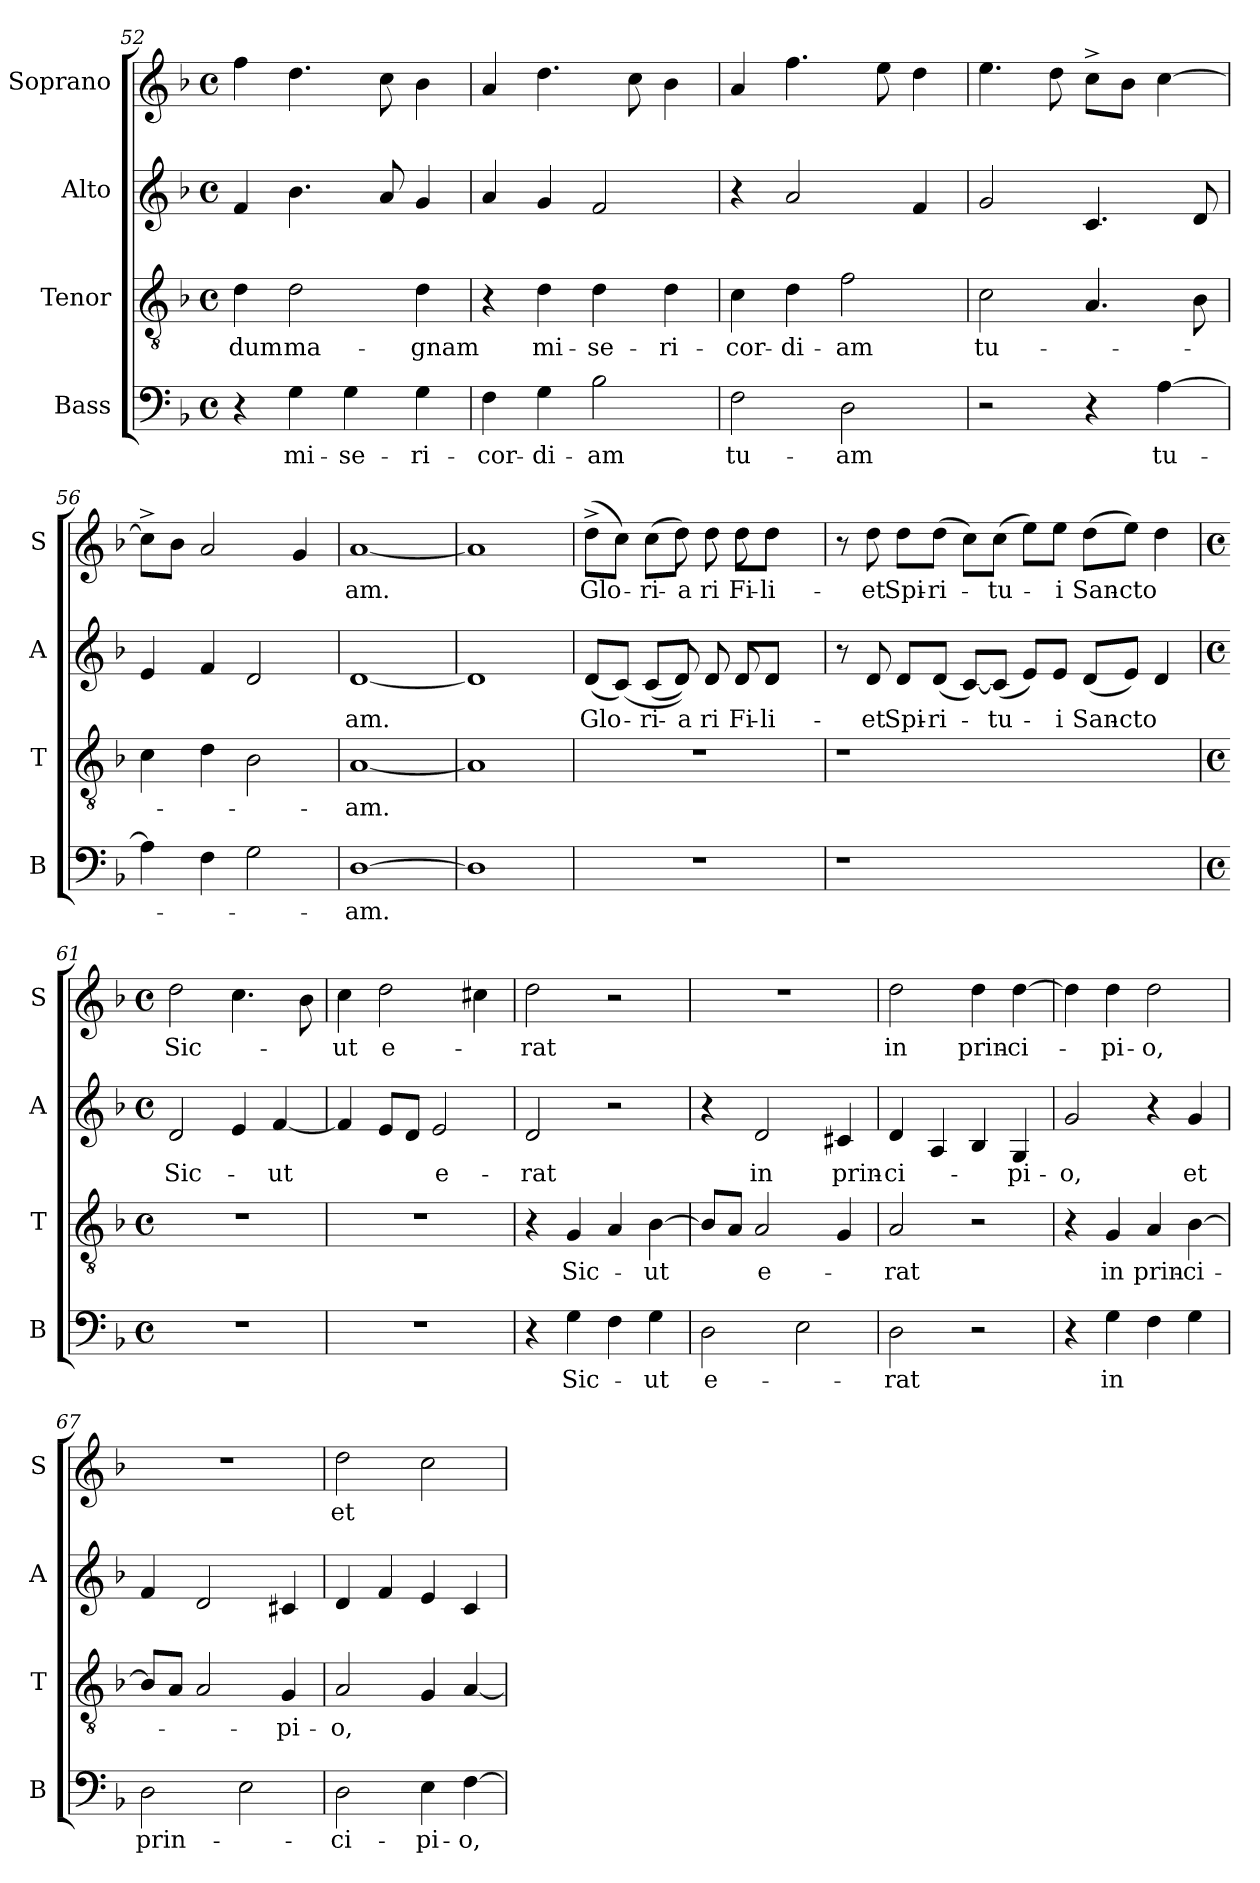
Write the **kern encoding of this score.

**kern	**text	**kern	**text	**kern	**text	**kern	**text
*part4	*part4	*part3	*part3	*part2	*part2	*part1	*part1
*staff4	*staff4	*staff3	*staff3	*staff2	*staff2	*staff1	*staff1
*I"Bass	*	*I"Tenor	*	*I"Alto	*	*I"Soprano	*
*I'B	*	*I'T	*	*I'A	*	*I'S	*
*clefF4	*	*clefGv2	*	*clefG2	*	*clefG2	*
*k[b-]	*	*k[b-]	*	*k[b-]	*	*k[b-]	*
*F:	*	*F:	*	*F:	*	*F:	*
*M4/4	*	*M4/4	*	*M4/4	*	*M4/4	*
*met(c)	*	*met(c)	*	*met(c)	*	*met(c)	*
=52	=52	=52	=52	=52	=52	=52	=52
!	!	!	!LO:LY:b:cj	!	!	!	!
4r	.	4d\	-dum	4f/	.	4ff\	.
!	!LO:LY:b	!	!LO:LY:b:cj	!	!	!	!
4G\	mi-	2d\	ma-	4.b-\	.	4.dd\	.
!	!LO:LY:b:rj	!	!	!	!	!	!
4G\	-se-	.	.	.	.	.	.
.	.	.	.	8a/	.	8cc\	.
!	!LO:LY:b:cj	!	!LO:LY:b:cj	!	!	!	!
4G\	-ri-	4d\	-gnam	4g/	.	4b-\	.
!!LO:LB:g=z
=53	=53	=53	=53	=53	=53	=53	=53
!	!LO:LY:b:cj	!	!	!	!	!	!
4F\	-cor-	4r	.	4a/	.	4a/	.
!	!LO:LY:b:cj	!	!LO:LY:b:cj	!	!	!	!
4G\	-di-	4d\	mi-	4g/	.	4.dd\	.
!	!LO:LY:b:cj	!	!LO:LY:b:cj	!	!	!	!
2B-\	-am	4d\	-se-	2f/	.	.	.
.	.	.	.	.	.	8cc\	.
!	!	!	!LO:LY:b:cj	!	!	!	!
.	.	4d\	-ri-	.	.	4b-\	.
=54	=54	=54	=54	=54	=54	=54	=54
!	!LO:LY:b:cj	!	!LO:LY:b:cj	!	!	!	!
2F\	tu-	4c\	-cor-	4r	.	4a/	.
!	!	!	!LO:LY:b:cj	!	!	!	!
.	.	4d\	-di-	2a/	.	4.ff\	.
!	!LO:LY:b:cj	!	!LO:LY:b:cj	!	!	!	!
2D\	-am	2f\	-am	.	.	.	.
.	.	.	.	.	.	8ee\	.
.	.	.	.	4f/	.	4dd\	.
=55	=55	=55	=55	=55	=55	=55	=55
!	!	!	!LO:LY:b:cj	!	!	!	!
2r	.	2c\	tu-	2g/	.	4.ee\	.
.	.	.	.	.	.	8dd\	.
4r	.	4.A/	.	4.c/	.	8cc^<\L	.
.	.	.	.	.	.	8b-\J	.
!	!LO:LY:b:cj	!	!	!	!	!	!
[>4A\	tu-	.	.	.	.	[>4cc\	.
.	.	8B-\	.	8d/	.	.	.
=56	=56	=56	=56	=56	=56	=56	=56
4A\]	.	4c\	.	4e/	.	8cc^<\L]	.
.	.	.	.	.	.	8b-\J	.
4F\	.	4d\	.	4f/	.	2a/	.
2G\	.	2B-\	.	2d/	.	.	.
.	.	.	.	.	.	4g/	.
=57	=57	=57	=57	=57	=57	=57	=57
!	!LO:LY:b:cj	!	!LO:LY:b:cj	!	!LO:LY:b:cj	!	!LO:LY:b:cj
[>1D	-am.	[<1A	-am.	[<1d	-am.	[<1a	-am.
=58	=58	=58	=58	=58	=58	=58	=58
1D]	.	1A]	.	1d]	.	1a]	.
!!LO:PB:g=z
=59	=59	=59	=59	=59	=59	=59	=59
!	!	!	!	!	!LO:LY:b:cj	!	!LO:LY:b:cj
*	*	*	*	*^	*	*^	*
1r	.	1r	.	(<8d/L	4.ryy	Glo-	(>8dd^<\L	4.ryy	Glo-
.	.	.	.	(>8c/J)	.	.	8cc\J)	.	.
!	!	!	!	!	!	!LO:LY:b:cj	!	!	!LO:LY:b:cj
.	.	.	.	(<8c/L	.	-ri-	(>8cc\L	.	-ri-
!	!	!	!	!	!	!LO:LY:b:cj	!	!	!LO:LY:b:cj
.	.	.	.	8d/J))	8d/	-a	8dd\J)	8dd\	-a
!	!	!	!	!	!	!LO:LY:b:cj	!	!	!
!	!	!	!	!	!	!LO:LY:b:rj	!	!	!LO:LY:b:cj
!	!	!	!	!	!	!	!	!	!LO:LY:b:rj
.	.	.	.	8d/	8d/	-ri	8dd\	8dd\	-ri
!	!	!	!	!	!	!LO:LY:b:cj	!	!	!
!	!	!	!	!	!	!LO:LY:b	!	!	!LO:LY:b:cj
!	!	!	!	!	!	!	!	!	!LO:LY:b
.	.	.	.	8d/	8d/L	Fi-	8dd\	8dd\L	Fi-
!	!	!	!	!	!	!LO:LY:b:rj	!	!	!
!	!	!	!	!	!	!LO:LY:b:cj	!	!	!LO:LY:b:rj
!	!	!	!	!	!	!	!	!	!LO:LY:b:cj
.	.	.	.	4d/	8d/J	-li-	4dd\	8dd\J	-li-
.	.	.	.	.	8ryy	.	.	8ryy	.
=60	=60	=60	=60	=60	=60	=60	=60	=60	=60
!LO:N:vis=1	!	!LO:N:vis=1	!	!	!	!	!	!	!
*	*	*	*	*v	*v	*	*	*	*
*	*	*	*	*	*	*v	*v	*
1r	.	1r	.	8r	.	8r	.
!	!	!	!	!	!LO:LY:b:cj	!	!LO:LY:b:cj
.	.	.	.	8d/	et	8dd\	et
!	!	!	!	!	!LO:LY:b:cj	!	!LO:LY:b:cj
.	.	.	.	8d/L	Spi-	8dd\L	Spi-
!	!	!	!	!	!LO:LY:b:rj	!	!LO:LY:b:rj
.	.	.	.	(<8d/J	-ri-	(>8dd\J	-ri-
.	.	.	.	[>8c/L)	.	8cc\L)	.
!	!	!	!	!	!LO:LY:b:cj	!	!LO:LY:b:cj
.	.	.	.	(<8c/J]	-tu-	(>8cc\J	-tu-
.	.	.	.	8e/L)	.	8ee\L)	.
!	!	!	!	!	!LO:LY:b:cj	!	!LO:LY:b:cj
.	.	.	.	8e/J	-i	8ee\J	-i
!	!	!	!	!	!LO:LY:b	!	!LO:LY:b
2ryy	.	2ryy	.	(<8d/L	San-	(>8dd\L	San-
!	!	!	!	!	!LO:LY:b:cj	!	!LO:LY:b:cj
.	.	.	.	8e/J)	-cto	8ee\J)	-cto
.	.	.	.	4d/	.	4dd\	.
=61	=61	=61	=61	=61	=61	=61	=61
*M4/4	*	*M4/4	*	*M4/4	*	*M4/4	*
*met(c)	*	*met(c)	*	*met(c)	*	*met(c)	*
!	!	!	!	!	!LO:LY:b:cj	!	!LO:LY:b:cj
1r	.	1r	.	2d/	Sic-	2dd\	Sic-
.	.	.	.	4e/	.	4.cc\	.
!	!	!	!	!	!LO:LY:b:cj	!	!
.	.	.	.	[<4f/	-ut	.	.
.	.	.	.	.	.	8b-\	.
=62	=62	=62	=62	=62	=62	=62	=62
!	!	!	!	!	!	!	!LO:LY:b:cj
1r	.	1r	.	4f/]	.	4cc\	-ut
!	!	!	!	!	!	!	!LO:LY:b:cj
.	.	.	.	8e/L	.	2dd\	e-
.	.	.	.	8d/J	.	.	.
!	!	!	!	!	!LO:LY:b:cj	!	!
.	.	.	.	2e/	e-	.	.
.	.	.	.	.	.	4cc#X\	.
=63	=63	=63	=63	=63	=63	=63	=63
!	!	!	!	!	!LO:LY:b:cj	!	!LO:LY:b:cj
4r	.	4r	.	2d/	-rat	2dd\	-rat
!	!LO:LY:b:cj	!	!LO:LY:b:cj	!	!	!	!
4G\	Sic-	4G/	Sic-	.	.	.	.
4F\	.	4A/	.	2r	.	2r	.
!	!LO:LY:b:cj	!	!LO:LY:b:cj	!	!	!	!
4G\	-ut	[<4B-\	-ut	.	.	.	.
!!LO:LB:g=z
=64	=64	=64	=64	=64	=64	=64	=64
!	!LO:LY:b:cj	!	!	!	!	!	!
2D\	e-	8B-/L]	.	4r	.	1r	.
.	.	8A/J	.	.	.	.	.
!	!	!	!LO:LY:b:cj	!	!LO:LY:b:cj	!	!
.	.	2A/	e-	2d/	in	.	.
2E\	.	.	.	.	.	.	.
!	!	!	!	!	!LO:LY:b:cj	!	!
.	.	4G/	.	4c#X/	prin-	.	.
=65	=65	=65	=65	=65	=65	=65	=65
!	!LO:LY:b:cj	!	!LO:LY:b:cj	!	!LO:LY:b:cj	!	!LO:LY:b:cj
2D\	-rat	2A/	-rat	4d/	-ci-	2dd\	in
.	.	.	.	4A/	.	.	.
!	!	!	!	!	!	!	!LO:LY:b:cj
2r	.	2r	.	4B-/	.	4dd\	prin-
!	!	!	!	!	!LO:LY:b:cj	!	!LO:LY:b:cj
.	.	.	.	4G/	-pi-	[>4dd\	-ci-
=66	=66	=66	=66	=66	=66	=66	=66
!	!	!	!	!	!LO:LY:b:cj	!	!
4r	.	4r	.	2g/	-o,	4dd\]	.
!	!LO:LY:b:cj	!	!LO:LY:b:cj	!	!	!	!LO:LY:b:cj
4G\	in	4G/	in	.	.	4dd\	-pi-
!	!	!	!LO:LY:b:cj	!	!	!	!LO:LY:b:cj
4F\	.	4A/	prin-	4r	.	2dd\	-o,
!	!	!	!LO:LY:b:cj	!	!LO:LY:b:cj	!	!
4G\	.	[>4B-\	-ci-	4g/	et	.	.
=67	=67	=67	=67	=67	=67	=67	=67
!	!LO:LY:b:cj	!	!	!	!	!	!
2D\	prin-	8B-/L]	.	4f/	.	1r	.
.	.	8A/J	.	.	.	.	.
.	.	2A/	.	2d/	.	.	.
2E\	.	.	.	.	.	.	.
!	!	!	!LO:LY:b:cj	!	!	!	!
.	.	4G/	-pi-	4c#X/	.	.	.
!!LO:LB:g=z
=68	=68	=68	=68	=68	=68	=68	=68
!	!LO:LY:b:cj	!	!LO:LY:b:cj	!	!	!	!LO:LY:b:cj
2D\	-ci-	2A/	-o,	4d/	.	2dd\	et
.	.	.	.	4f/	.	.	.
!	!LO:LY:b:cj	!	!	!	!	!	!
4E\	-pi-	4G/	.	4e/	.	2cc\	.
!	!LO:LY:b:cj	!	!	!	!	!	!
[>4F\	-o,	[<4A/	.	4c/	.	.	.
=	=	=	=	=	=	=	=
*-	*-	*-	*-	*-	*-	*-	*-
